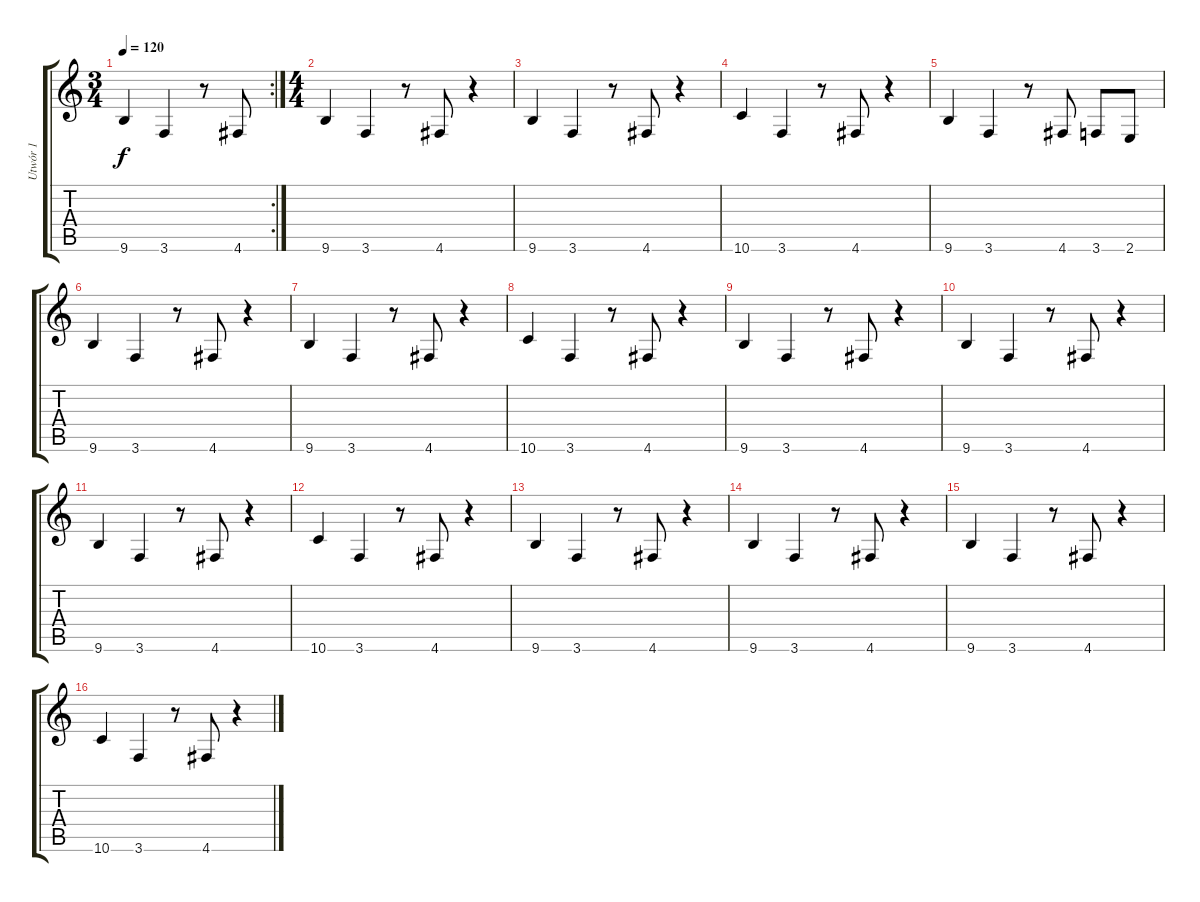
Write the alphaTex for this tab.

\track ("Utwór 1" "Utwór 1") {instrument guitarharmonics}
\staff {score tabs}
\tuning (D4 A3 F3 C3 G2 D2) {hide}
\rc 2
\ts (3 4)
\tempo 120
\clef g2
\ks c
9.6.4{dy f} 3.6.4 r.8 4.6.8 |
\ts (4 4)
9.6.4 3.6.4 r.8 4.6.8 r.4 |
9.6.4 3.6.4 r.8 4.6.8 r.4 |
10.6.4 3.6.4 r.8 4.6.8 r.4 |
9.6.4 3.6.4 r.8 4.6.8 3.6.8 2.6.8 |
9.6.4{volume 10} 3.6.4 r.8 4.6.8 r.4 |
9.6.4 3.6.4 r.8 4.6.8 r.4 |
10.6.4 3.6.4 r.8 4.6.8 r.4 |
9.6.4 3.6.4 r.8 4.6.8 r.4 |
9.6.4{volume 7} 3.6.4 r.8 4.6.8 r.4 |
9.6.4 3.6.4 r.8 4.6.8 r.4 |
10.6.4 3.6.4 r.8 4.6.8 r.4 |
9.6.4 3.6.4 r.8 4.6.8 r.4 |
9.6.4{volume 4} 3.6.4 r.8 4.6.8 r.4 |
9.6.4 3.6.4 r.8 4.6.8 r.4 |
10.6.4 3.6.4 r.8 4.6.8 r.4
